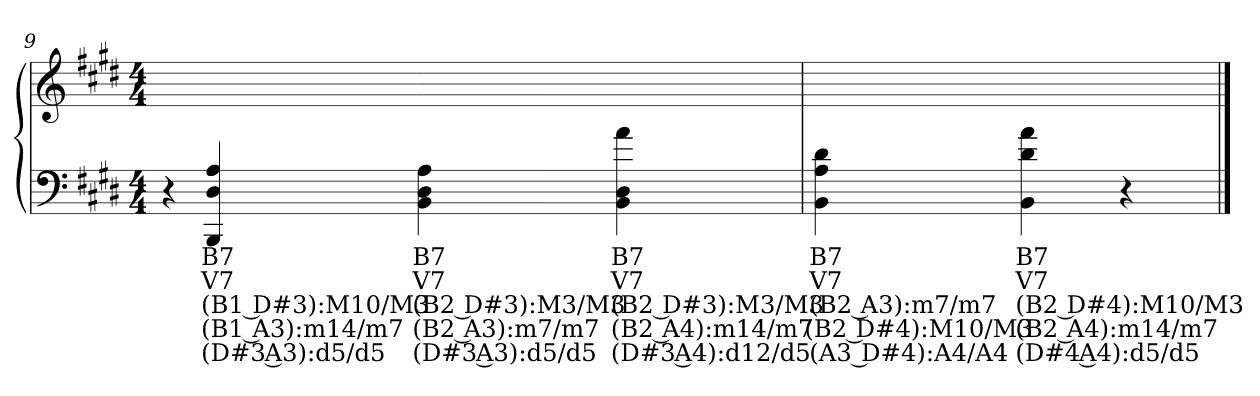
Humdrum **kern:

**kern	**text	**text	**text	**text	**text	**kern
*part2	*part2	*part2	*part2	*part2	*part2	*part1
*staff2	*staff2	*staff2	*staff2	*staff2	*staff2	*staff1
*clefF4	*	*	*	*	*	*clefG2
*k[f#c#g#d#]	*	*	*	*	*	*k[f#c#g#d#]
*E:	*	*	*	*	*	*E:
*M4/4	*	*	*	*	*	*M4/4
=9	=9	=9	=9	=9	=9	=9
4r	.	.	.	.	.	1ryy
4BBB 4D# 4A	B7	V7	(B1 D#3):M10/M3	(B1 A3):m14/m7	(D#3 A3):d5/d5	.
4BB 4D# 4A	B7	V7	(B2 D#3):M3/M3	(B2 A3):m7/m7	(D#3 A3):d5/d5	.
4BB 4D# 4a	B7	V7	(B2 D#3):M3/M3	(B2 A4):m14/m7	(D#3 A4):d12/d5	.
=10	=10	=10	=10	=10	=10	=10
4BB 4A 4d#	B7	V7	(B2 A3):m7/m7	(B2 D#4):M10/M3	(A3 D#4):A4/A4	2.ryy
4BB 4d# 4a	B7	V7	(B2 D#4):M10/M3	(B2 A4):m14/m7	(D#4 A4):d5/d5	.
4r	.	.	.	.	.	.
==	==	==	==	==	==	==
*-	*-	*-	*-	*-	*-	*-
